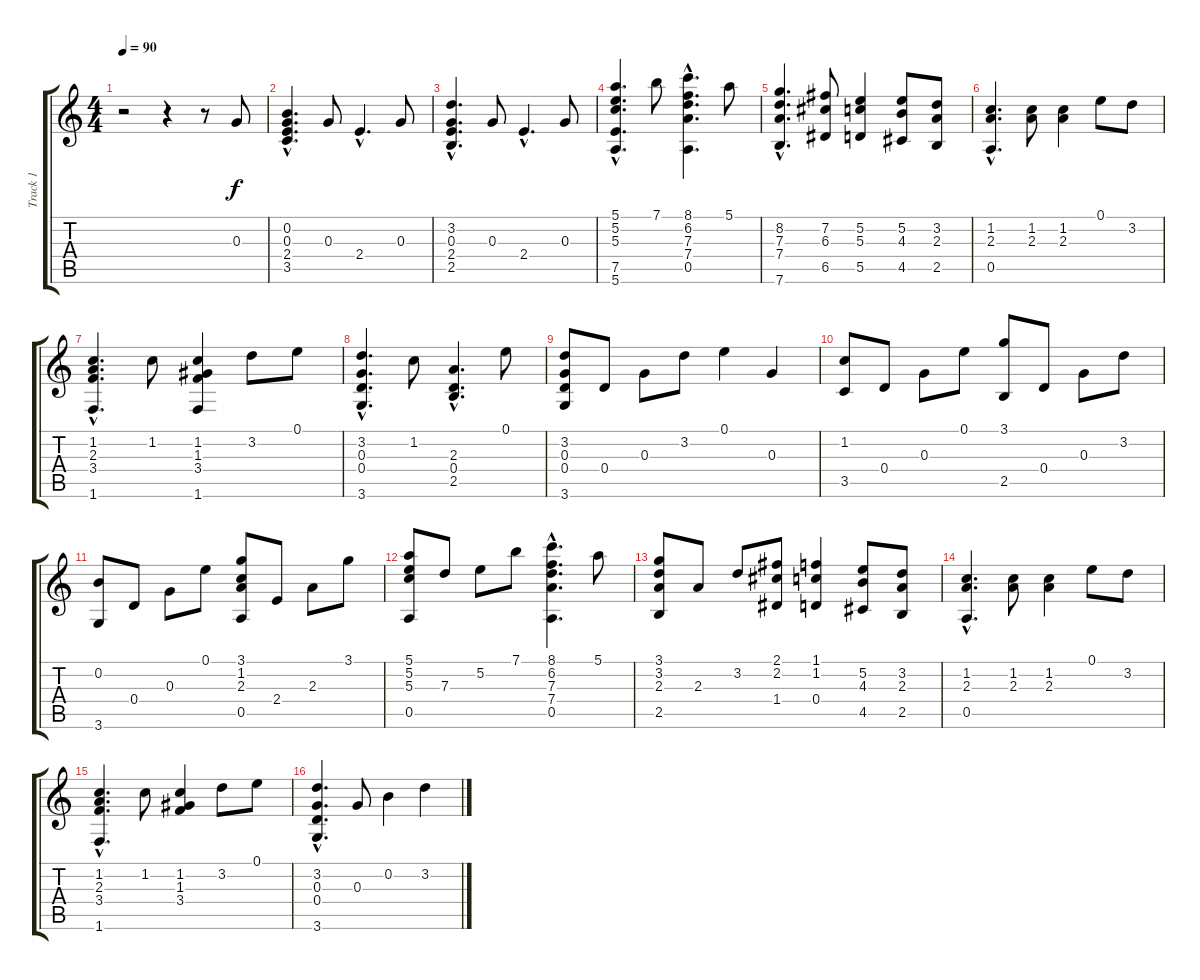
\track ("Track 1" "Track 1") {instrument acousticguitarnylon}
\staff {score tabs}
\tuning (E4 B3 G3 D3 A2 E2) {hide}
\ts (4 4)
\tempo 90
\clef g2
\ks c
r.2{dy f instrument acousticguitarnylon} r.4 r.8 0.3.8 |
(0.2{hac} 0.3{hac} 2.4{hac} 3.5{hac}).4{d} 0.3.8 2.4{hac}.4{d} 0.3.8 |
(3.2{hac} 0.3{hac} 2.4{hac} 2.5{hac}).4{d} 0.3.8 2.4{hac}.4{d} 0.3.8 |
(5.1{hac} 5.2{hac} 5.3{hac} 7.5{hac} 5.6{hac}).4{d} 7.1.8 (8.1{hac} 6.2{hac} 7.3{hac} 7.4{hac} 0.5{hac}).4{d} 5.1.8 |
(8.2{hac} 7.3{hac} 7.4{hac} 7.6{hac}).4{d} (7.2 6.3 6.5).8 (5.2 5.3 5.5).4 (5.2 4.3 4.5).8 (3.2 2.3 2.5).8 |
(1.2{hac} 2.3{hac} 0.5{hac}).4{d} (1.2 2.3).8 (1.2 2.3).4 0.1.8 3.2.8 |
(1.2{hac} 2.3{hac} 3.4{hac} 1.6{hac}).4{d} 1.2.8 (1.2 1.3 3.4 1.6).4 3.2.8 0.1.8 |
(3.2{hac} 0.3{hac} 0.4{hac} 3.6{hac}).4{d} 1.2.8 (2.3{hac} 0.4{hac} 2.5{hac}).4{d} 0.1.8 |
(3.2 0.3 0.4 3.6).8 0.4.8 0.3.8 3.2.8 0.1.4 0.3.4 |
(1.2 3.5).8 0.4.8 0.3.8 0.1.8 (3.1 2.5).8 0.4.8 0.3.8 3.2.8 |
(0.2 3.6).8 0.4.8 0.3.8 0.1.8 (3.1 1.2 2.3 0.5).8 2.4.8 2.3.8 3.1.8 |
(5.1 5.2 5.3 0.5).8 7.3.8 5.2.8 7.1.8 (8.1{hac} 6.2{hac} 7.3{hac} 7.4{hac} 0.5{hac}).4{d} 5.1.8 |
(3.1 3.2 2.3 2.5).8 2.3.8 3.2.8 (2.1 2.2 1.4).8 (1.1 1.2 0.4).4 (5.2 4.3 4.5).8 (3.2 2.3 2.5).8 |
(1.2{hac} 2.3{hac} 0.5{hac}).4{d} (1.2 2.3).8 (1.2 2.3).4 0.1.8 3.2.8 |
(1.2{hac} 2.3{hac} 3.4{hac} 1.6{hac}).4{d} 1.2.8 (1.2 1.3 3.4).4 3.2.8 0.1.8 |
(3.2{hac} 0.3{hac} 0.4{hac} 3.6{hac}).4{d} 0.3.8 0.2.4 3.2.4
